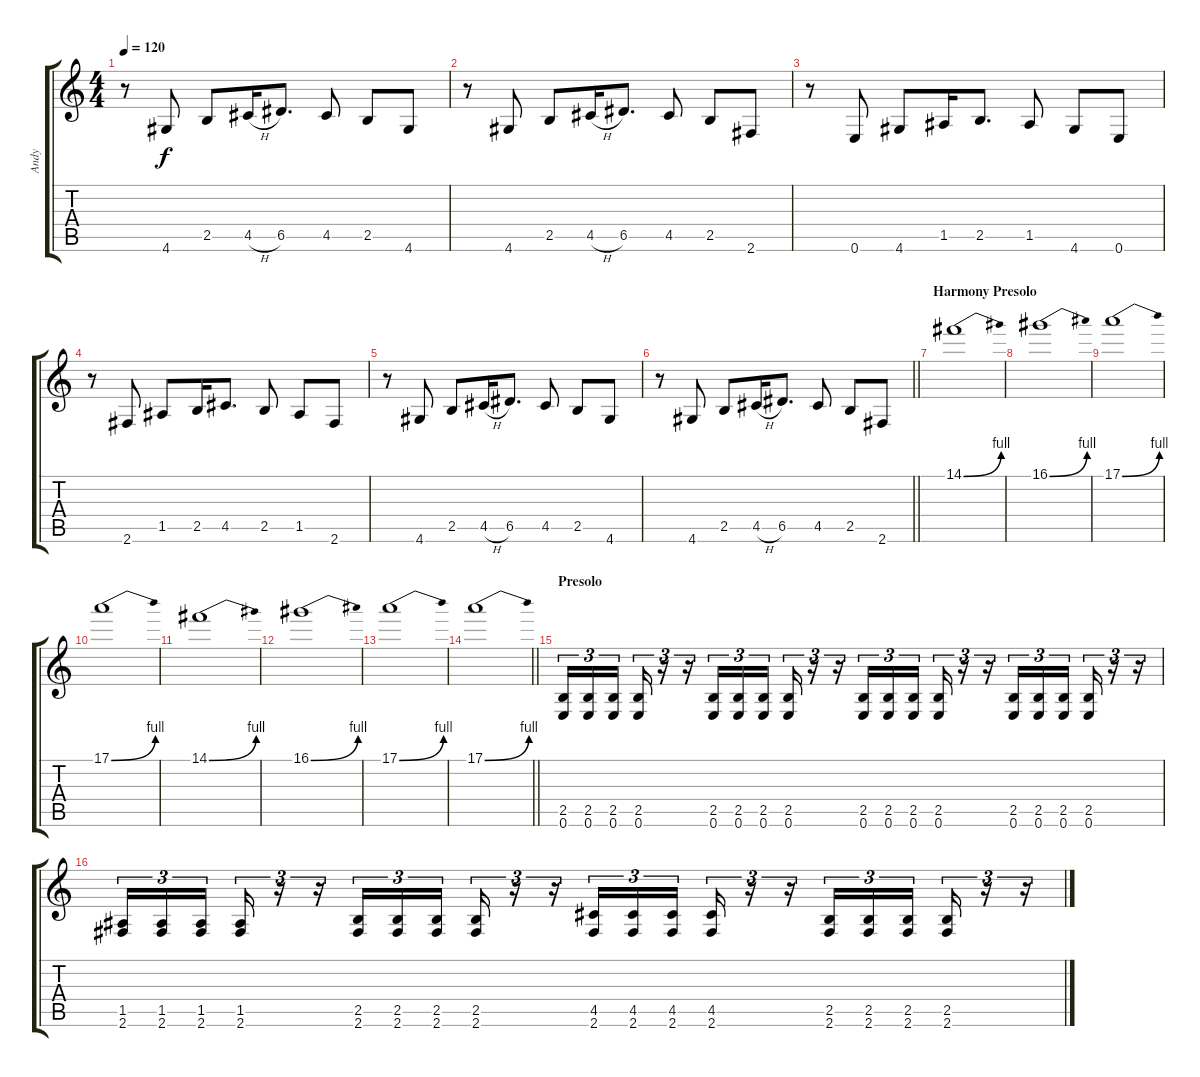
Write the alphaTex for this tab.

\track ("Andy" "Andy") {instrument distortionguitar}
\staff {score tabs}
\tuning (E4 B3 G3 D3 A2 E2) {hide}
\ts (4 4)
\tempo 120
\clef g2
\ks c
r.8{dy f} 4.6.8 2.5.8 4.5{h}.16 6.5.8{d} 4.5.8 2.5.8 4.6.8 |
r.8 4.6.8 2.5.8 4.5{h}.16 6.5.8{d} 4.5.8 2.5.8 2.6.8 |
r.8 0.6.8 4.6.8 1.5.16 2.5.8{d} 1.5.8 4.6.8 0.6.8 |
r.8 2.6.8 1.5.8 2.5.16 4.5.8{d} 2.5.8 1.5.8 2.6.8 |
r.8 4.6.8 2.5.8 4.5{h}.16 6.5.8{d} 4.5.8 2.5.8 4.6.8 |
\barLineRight lightlight
r.8 4.6.8 2.5.8 4.5{h}.16 6.5.8{d} 4.5.8 2.5.8 2.6.8 |
\section ("" "Harmony Presolo")
14.1{be (bend 0 0 60 4)}.1 |
16.1{be (bend 0 0 60 4)}.1 |
17.1{be (bend 0 0 60 4)}.1 |
17.1{be (bend 0 0 60 4)}.1 |
14.1{be (bend 0 0 60 4)}.1 |
16.1{be (bend 0 0 60 4)}.1 |
17.1{be (bend 0 0 60 4)}.1 |
\barLineRight lightlight
17.1{be (bend 0 0 60 4)}.1 |
\section ("" "Presolo")
(2.5 0.6).16{tu (3 2)} (2.5 0.6).16{tu (3 2)} (2.5 0.6).16{tu (3 2) beam splitsecondary} (2.5 0.6).16{tu (3 2)} r.16{tu (3 2)} r.16{tu (3 2)} (2.5 0.6).16{tu (3 2)} (2.5 0.6).16{tu (3 2)} (2.5 0.6).16{tu (3 2) beam splitsecondary} (2.5 0.6).16{tu (3 2)} r.16{tu (3 2)} r.16{tu (3 2)} (2.5 0.6).16{tu (3 2)} (2.5 0.6).16{tu (3 2)} (2.5 0.6).16{tu (3 2) beam splitsecondary} (2.5 0.6).16{tu (3 2)} r.16{tu (3 2)} r.16{tu (3 2)} (2.5 0.6).16{tu (3 2)} (2.5 0.6).16{tu (3 2)} (2.5 0.6).16{tu (3 2) beam splitsecondary} (2.5 0.6).16{tu (3 2)} r.16{tu (3 2)} r.16{tu (3 2)} |
(1.5 2.6).16{tu (3 2)} (1.5 2.6).16{tu (3 2)} (1.5 2.6).16{tu (3 2) beam splitsecondary} (1.5 2.6).16{tu (3 2)} r.16{tu (3 2)} r.16{tu (3 2)} (2.5 2.6).16{tu (3 2)} (2.5 2.6).16{tu (3 2)} (2.5 2.6).16{tu (3 2) beam splitsecondary} (2.5 2.6).16{tu (3 2)} r.16{tu (3 2)} r.16{tu (3 2)} (4.5 2.6).16{tu (3 2)} (4.5 2.6).16{tu (3 2)} (4.5 2.6).16{tu (3 2) beam splitsecondary} (4.5 2.6).16{tu (3 2)} r.16{tu (3 2)} r.16{tu (3 2)} (2.5 2.6).16{tu (3 2)} (2.5 2.6).16{tu (3 2)} (2.5 2.6).16{tu (3 2) beam splitsecondary} (2.5 2.6).16{tu (3 2)} r.16{tu (3 2)} r.16{tu (3 2)}
